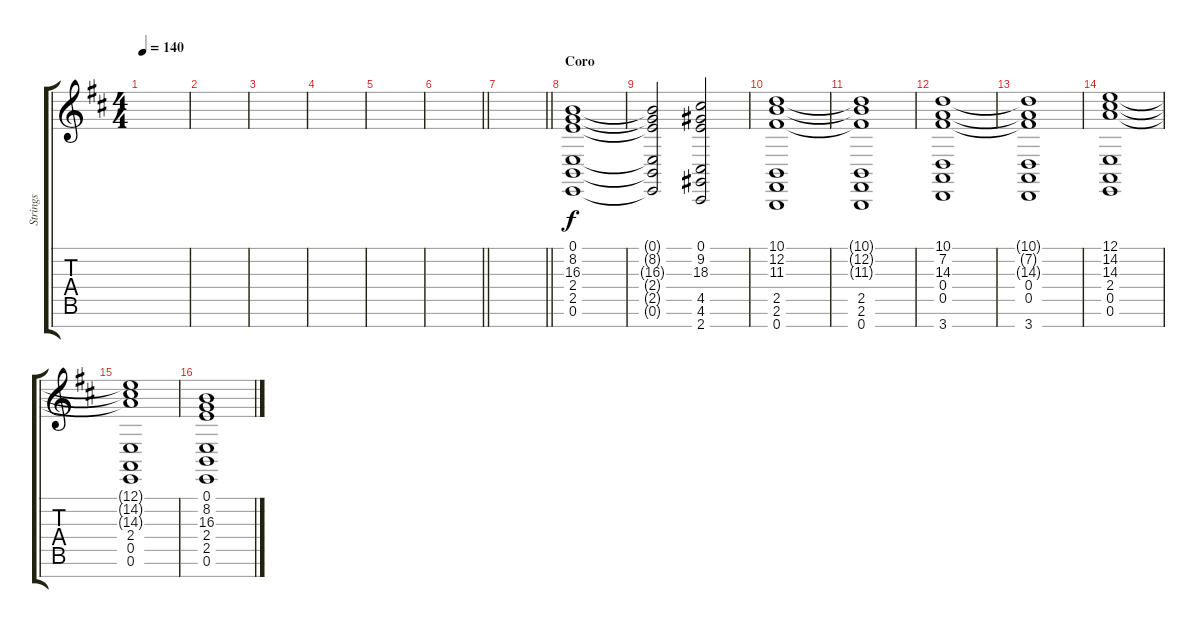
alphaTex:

\track ("Strings" "Strings") {instrument stringensemble1}
\staff {score tabs}
\tuning (E4 B3 G3 D3 A2 E2 B1) {hide}
\ts (4 4)
\tempo 140
\clef g2
\ks bminor
|
|
|
|
|
\barLineRight lightlight
|
\barLineRight lightlight
|
\section ("" "Coro")
(0.1 8.2 16.3 2.4 2.5 0.6).1 |
(0.1{t} 8.2{t} 16.3{t} 2.4{t} 2.5{t} 0.6{t}).2 (0.1 9.2 18.3 4.5 4.6 2.7).2 |
(10.1 12.2 11.3 2.5 2.6 0.7).1 |
(10.1{t} 12.2{t} 11.3{t} 2.5 2.6 0.7).1 |
(10.1 7.2 14.3 0.4 0.5 3.7).1 |
(10.1{t} 7.2{t} 14.3{t} 0.4 0.5 3.7).1 |
(12.1 14.2 14.3 2.4 0.5 0.6).1 |
(12.1{t} 14.2{t} 14.3{t} 2.4 0.5 0.6).1 |
(0.1 8.2 16.3 2.4 2.5 0.6).1
